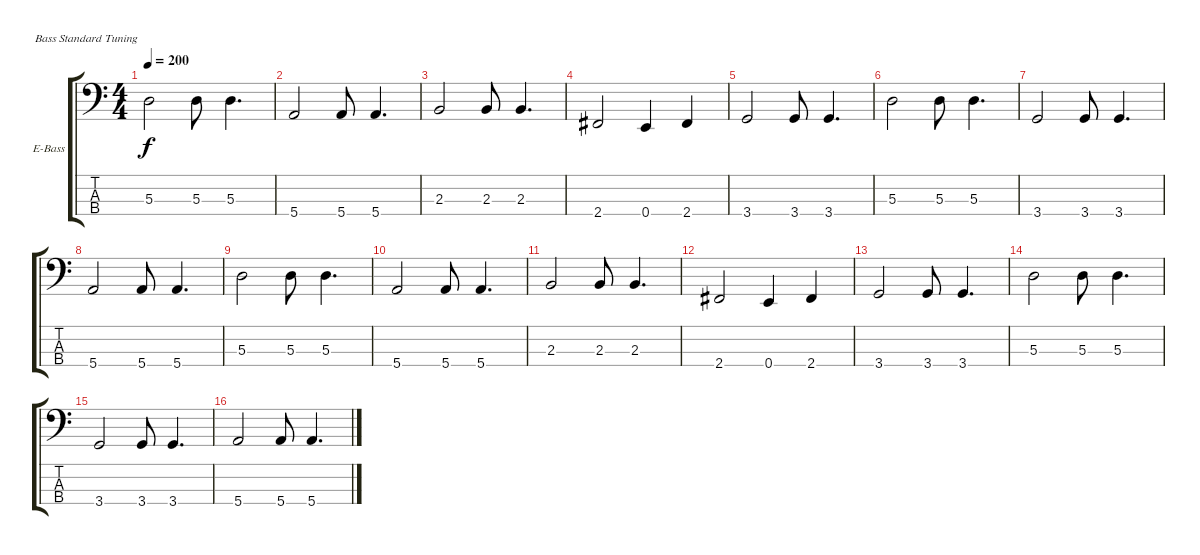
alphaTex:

\bracketExtendMode groupsimilarinstruments
\firstSystemTrackNameOrientation horizontal
\otherSystemsTrackNameOrientation horizontal
\track ("Track 8" "E-Bass") {instrument electricbassfinger}
\staff {score tabs}
\tuning (G2 D2 A1 E1)
\ts (4 4)
\tempo 200
\clef f4
\ks c
5.3.2{dy f} 5.3.8 5.3.4{d} |
5.4.2 5.4.8 5.4.4{d} |
2.3.2 2.3.8 2.3.4{d} |
2.4.2 0.4.4 2.4.4 |
3.4.2 3.4.8 3.4.4{d} |
5.3.2 5.3.8 5.3.4{d} |
3.4.2 3.4.8 3.4.4{d} |
5.4.2 5.4.8 5.4.4{d} |
5.3.2 5.3.8 5.3.4{d} |
5.4.2 5.4.8 5.4.4{d} |
2.3.2 2.3.8 2.3.4{d} |
2.4.2 0.4.4 2.4.4 |
3.4.2 3.4.8 3.4.4{d} |
5.3.2 5.3.8 5.3.4{d} |
3.4.2 3.4.8 3.4.4{d} |
5.4.2 5.4.8 5.4.4{d}
